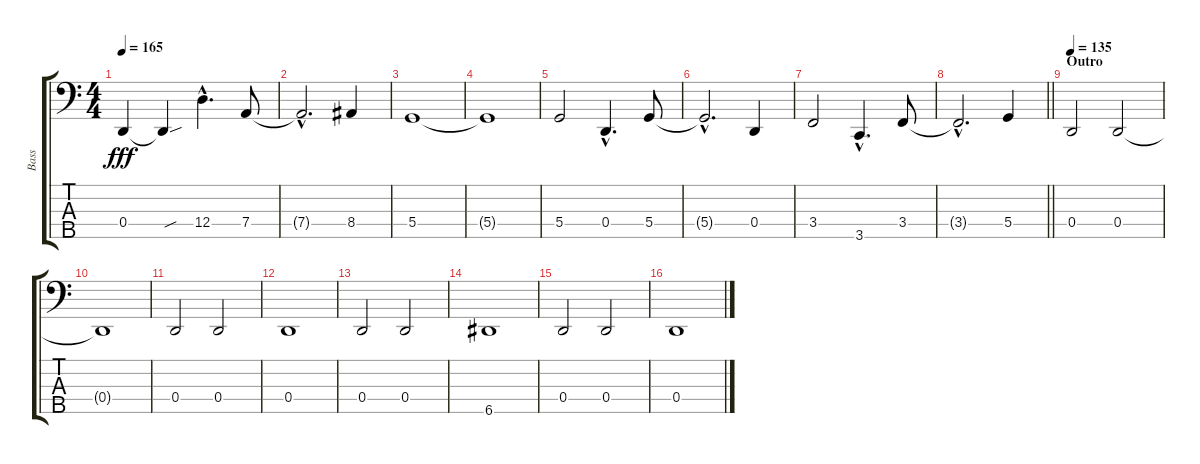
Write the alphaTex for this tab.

\track ("Bass" "Bass") {instrument electricbassfinger}
\staff {score tabs}
\tuning (F2 C2 G1 D1 A0) {hide}
\ts (4 4)
\tempo 165
\clef f4
\ks c
0.4.4{dy fff} 0.4{sou t}.4 12.4{hac}.4{d} 7.4.8 |
7.4{hac t}.2{d} 8.4.4 |
5.4.1 |
5.4{t}.1 |
5.4.2 0.4{hac}.4{d} 5.4.8 |
5.4{hac t}.2{d} 0.4.4 |
3.4.2 3.5{hac}.4{d} 3.4.8 |
\barLineRight lightlight
3.4{hac t}.2{d} 5.4.4 |
\section ("" "Outro")
\tempo 135
0.4.2 0.4.2 |
0.4{t}.1 |
0.4.2 0.4.2 |
0.4.1 |
0.4.2 0.4.2 |
6.5.1 |
0.4.2 0.4.2 |
0.4.1
